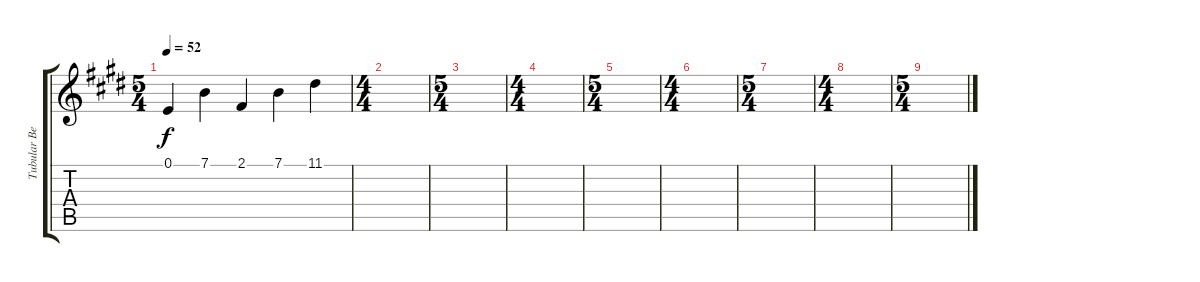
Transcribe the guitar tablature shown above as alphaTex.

\track ("Tubular Bells" "Tubular Be") {instrument tubularbells}
\staff {score tabs}
\tuning (E4 B3 G3 D3 A2 E2) {hide}
\ts (5 4)
\tempo 52
\clef g2
\ks e
0.1.4{dy f} 7.1.4 2.1.4 7.1.4 11.1.4 |
\ts (4 4)
|
\ts (5 4)
|
\ts (4 4)
|
\ts (5 4)
|
\ts (4 4)
|
\ts (5 4)
|
\ts (4 4)
|
\ts (5 4)
